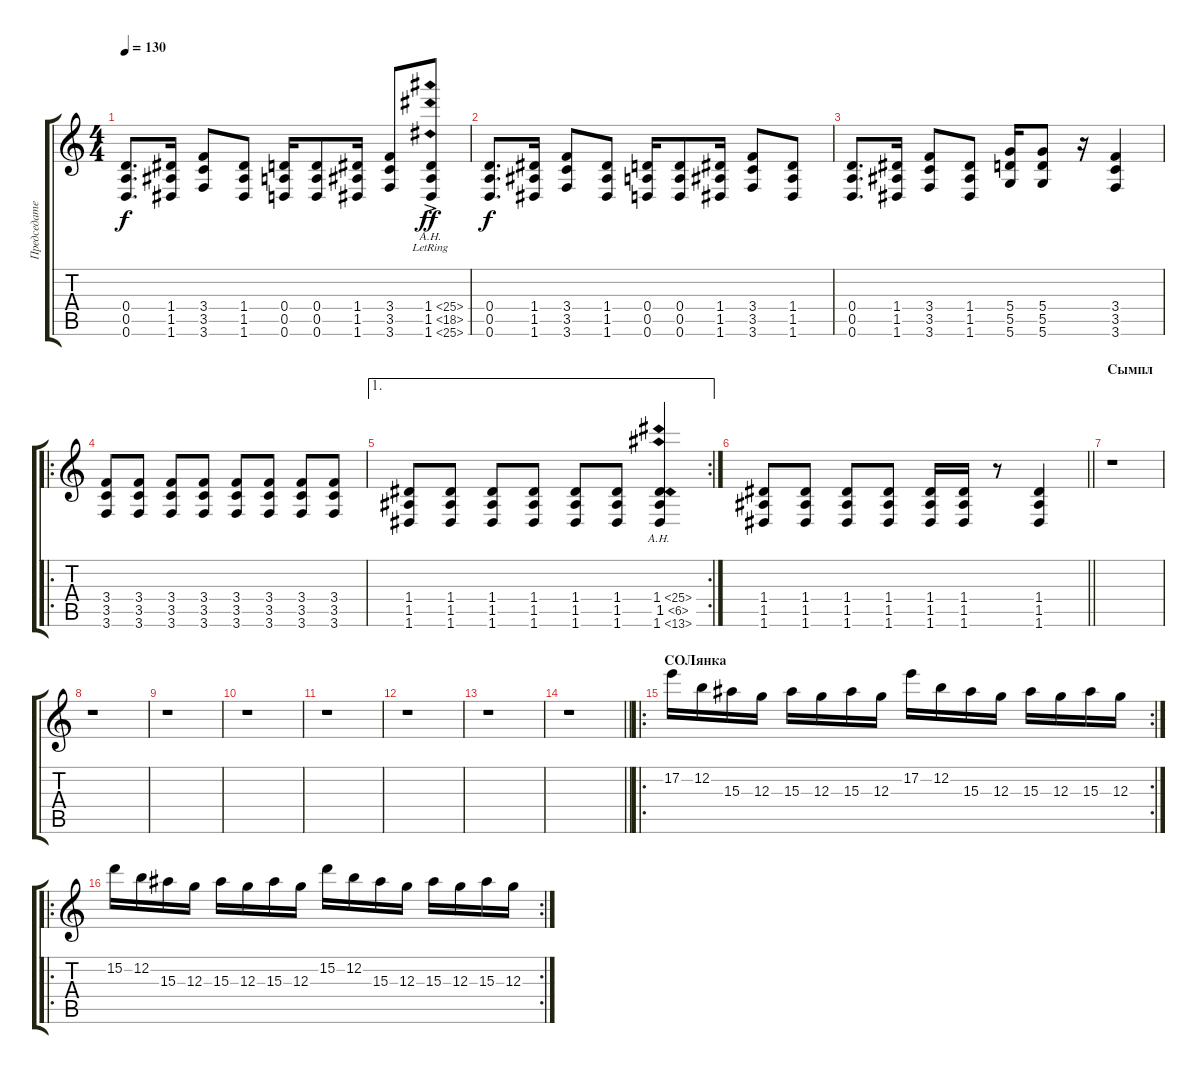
\track ("Председатель" "Председате") {instrument distortionguitar}
\staff {score tabs}
\tuning (E4 B3 G3 D3 A2 D2) {hide}
\ts (4 4)
\tempo 130
\clef g2
\ks c
(0.4 0.5 0.6).8{d dy f} (1.4 1.5 1.6).16 (3.4 3.5 3.6).8 (1.4 1.5 1.6).8 (0.4 0.5 0.6).16 (0.4 0.5 0.6).8 (1.4 1.5 1.6).16 (3.4 3.5 3.6).8 (1.4{ah 24 ac lr} 1.5{ah 17 ac lr} 1.6{ah 24 ac lr}).8{dy ff} |
(0.4 0.5 0.6).8{d dy f} (1.4 1.5 1.6).16 (3.4 3.5 3.6).8 (1.4 1.5 1.6).8 (0.4 0.5 0.6).16 (0.4 0.5 0.6).8 (1.4 1.5 1.6).16 (3.4 3.5 3.6).8 (1.4 1.5 1.6).8 |
(0.4 0.5 0.6).8{d} (1.4 1.5 1.6).16 (3.4 3.5 3.6).8 (1.4 1.5 1.6).8 (5.4 5.5 5.6).16 (5.4 5.5 5.6).8 r.16 (3.4 3.5 3.6).4 |
\ro
(3.4 3.5 3.6).8 (3.4 3.5 3.6).8 (3.4 3.5 3.6).8 (3.4 3.5 3.6).8 (3.4 3.5 3.6).8 (3.4 3.5 3.6).8 (3.4 3.5 3.6).8 (3.4 3.5 3.6).8 |
\ae 1
\rc 2
(1.4 1.5 1.6).8 (1.4 1.5 1.6).8 (1.4 1.5 1.6).8 (1.4 1.5 1.6).8 (1.4 1.5 1.6).8 (1.4 1.5 1.6).8 (1.4{ah 24} 1.5{ah 5} 1.6{ah 12}).4 |
\barLineRight lightlight
(1.4 1.5 1.6).8 (1.4 1.5 1.6).8 (1.4 1.5 1.6).8 (1.4 1.5 1.6).8 (1.4 1.5 1.6).16 (1.4 1.5 1.6).16 r.8 (1.4 1.5 1.6).4 |
\section ("" "Сымпл")
r.1 |
r.1 |
r.1 |
r.1 |
r.1 |
r.1 |
r.1 |
\barLineRight lightlight
r.1 |
\ro
\rc 2
\section ("" "СОЛянка")
17.2.16 12.2.16 15.3.16 12.3.16 15.3.16 12.3.16 15.3.16 12.3.16 17.2.16 12.2.16 15.3.16 12.3.16 15.3.16 12.3.16 15.3.16 12.3.16 |
\ro
\rc 2
15.2.16 12.2.16 15.3.16 12.3.16 15.3.16 12.3.16 15.3.16 12.3.16 15.2.16 12.2.16 15.3.16 12.3.16 15.3.16 12.3.16 15.3.16 12.3.16
